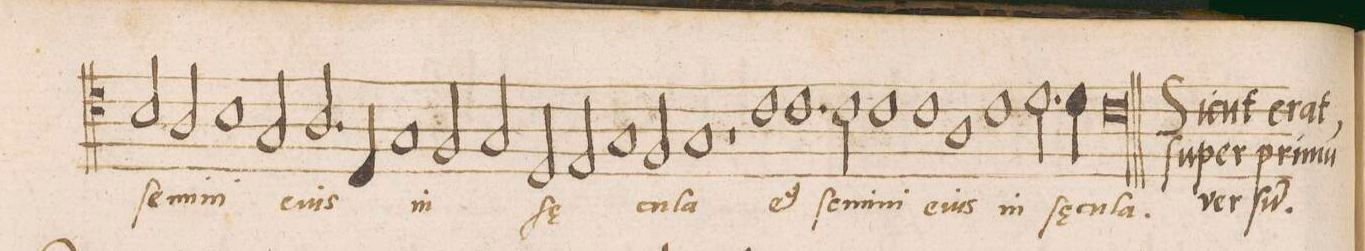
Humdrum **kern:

**kern	**text	**text
*I"TENOR	*	*
*clefC4	*	*
*k[]	*	*
*met(c|)	*	*
*M2/1	*	*
2B/	ſe-	.
2A/	-mi-	.
1B	-ni	.
=148	=148	=148
2G/	.	.
2.A/	e-	.
4D/	-ius	.
1G/	.	.
=149	=149	=149
2F/	in	.
2G/	.	.
2D/	ſae-	.
=150	=150	=150
2E/	.	.
1G	.	.
2F/	-cu-	.
=151	=151	=151
1G	-la	.
1r	.	.
=152	=152	=152
1c	et	.
1.c	ſe-	.
=153	=153	=153
2c\	-mi-	.
1c	-ni	.
=154	=154	=154
1c	e-	.
1A	-ius	.
=155	=155	=155
1c	in	.
2.d\	ſae-	.
4d\	-cu-	.
=156	=156	=156
0c	-la.	.
==157	==157	==157
*yyM4/2	*	*
*yymet(c)	*	*
0ryy	.	.
=158	=158	=158
0ryy	.	.
=159	=159	=159
0ryy	.	.
=160	=160	=160
0ryy	.	.
=161	=161	=161
1ryy	.	.
2ryy	.	.
2G/yy	Et	Si-
=162	=162	=162
1Ayy	.	-cut
2G/yy	e-	e-
1c\yy	-xul-	.
=163	=163	=163
2B/yy	-ta-	-rat
1cyy	-vit	in
=164	=164	=164
2d/yy	.	prin-
1eyy	.	-ci-
4d\yy	.	-pi-
4c\yy	.	.
=165	=165	=165
2.e\yy	.	-o
4d\yy	.	.
1Byy	.	.
=166	=166	=166
2ryy	.	.
2.e\yy	.	.
4d\yy	.	.
2c/yy	.	.
=167	=167	=167
2B/yy	.	.
2c/yy	.	.
1Gyy	.	.
=168	=168	=168
2ryy	.	.
1cyy	ſpi-	et
*custos:c	*	*
2B/yy	-ri-	.
=169	=169	=169
*yylig	*	*
1cyy	-tus	nunc
1dyy	.	.
*Xlig	*	*
=170	=170	=170
1dyy	.	et
4G/yy	me-	ſem-
4A/yy	.	.
4B\yy	-us	-per
4c\yy	.	.
=171	=171	=171
2d\yy	.	.
1eyy	.	.
1d\yy	.	.
=172	=172	=172
2c\yy	.	.
1fyy	.	.
==	==	==
*-	*-	*-
